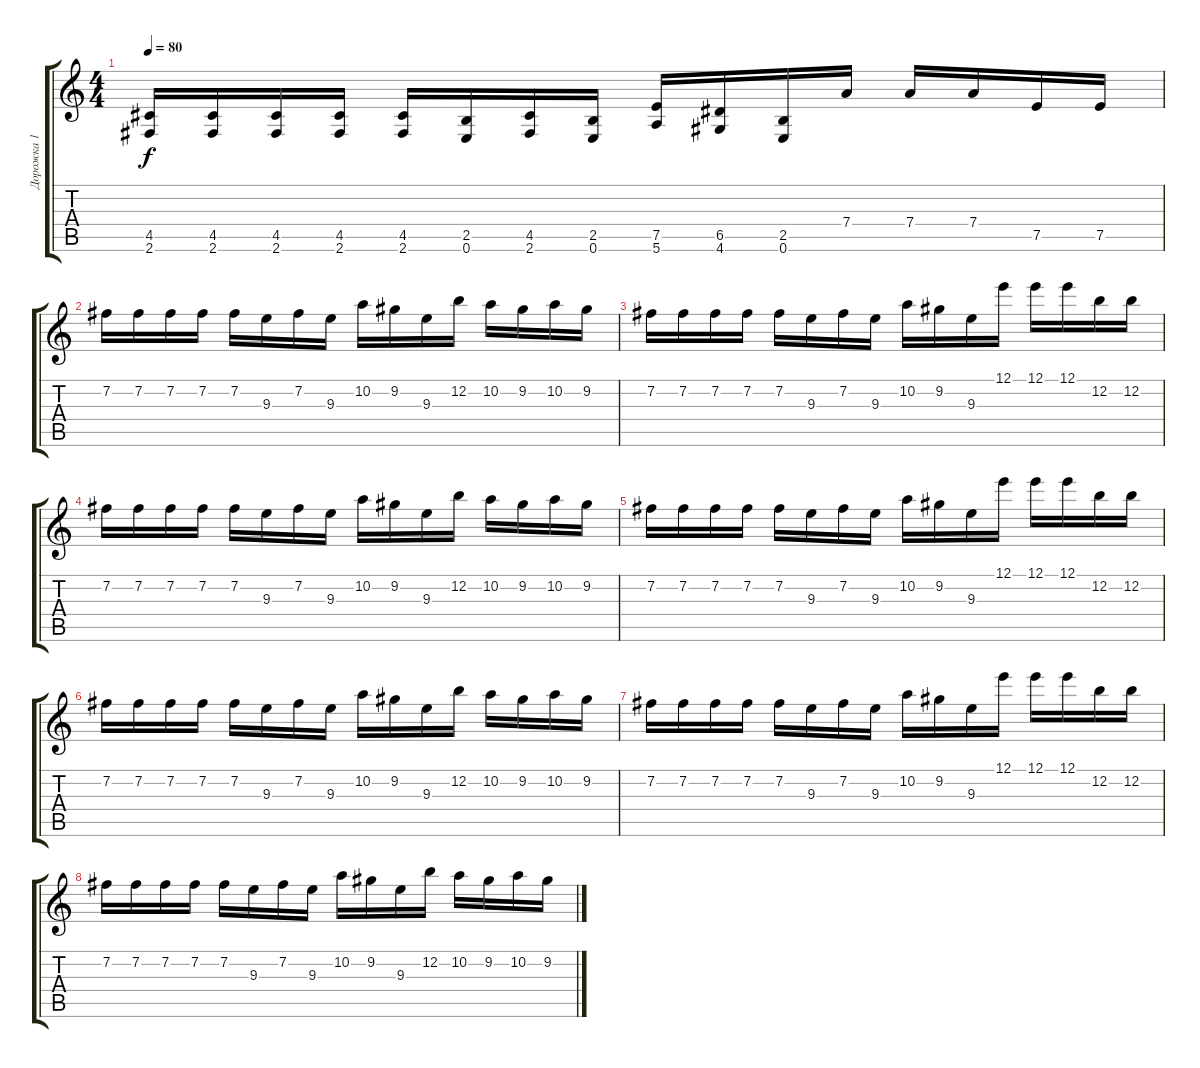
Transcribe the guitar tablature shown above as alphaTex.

\track ("Дорожка 1" "Дорожка 1") {instrument electricguitarjazz}
\staff {score tabs}
\tuning (E4 B3 G3 D3 A2 E2) {hide}
\ts (4 4)
\tempo 80
\clef g2
\ks c
(4.5 2.6).16{dy f} (4.5 2.6).16 (4.5 2.6).16 (4.5 2.6).16 (4.5 2.6).16 (2.5 0.6).16 (4.5 2.6).16 (2.5 0.6).16 (7.5 5.6).16 (6.5 4.6).16 (2.5 0.6).16 7.4.16 7.4.16 7.4.16 7.5.16 7.5.16 |
7.2.16{volume 16} 7.2.16 7.2.16 7.2.16 7.2.16 9.3.16 7.2.16 9.3.16 10.2.16 9.2.16 9.3.16 12.2.16 10.2.16 9.2.16 10.2.16 9.2.16 |
7.2.16 7.2.16 7.2.16 7.2.16 7.2.16 9.3.16 7.2.16 9.3.16 10.2.16 9.2.16 9.3.16 12.1.16 12.1.16 12.1.16 12.2.16 12.2.16 |
7.2.16 7.2.16 7.2.16 7.2.16 7.2.16 9.3.16 7.2.16 9.3.16 10.2.16 9.2.16 9.3.16 12.2.16 10.2.16 9.2.16 10.2.16 9.2.16 |
7.2.16 7.2.16 7.2.16 7.2.16 7.2.16 9.3.16 7.2.16 9.3.16 10.2.16 9.2.16 9.3.16 12.1.16 12.1.16 12.1.16 12.2.16 12.2.16 |
7.2.16 7.2.16 7.2.16 7.2.16 7.2.16 9.3.16 7.2.16 9.3.16 10.2.16 9.2.16 9.3.16 12.2.16 10.2.16 9.2.16 10.2.16 9.2.16 |
7.2.16 7.2.16 7.2.16 7.2.16 7.2.16 9.3.16 7.2.16 9.3.16 10.2.16 9.2.16 9.3.16 12.1.16 12.1.16 12.1.16 12.2.16 12.2.16 |
7.2.16 7.2.16 7.2.16 7.2.16 7.2.16 9.3.16 7.2.16 9.3.16 10.2.16 9.2.16 9.3.16 12.2.16 10.2.16 9.2.16 10.2.16 9.2.16
